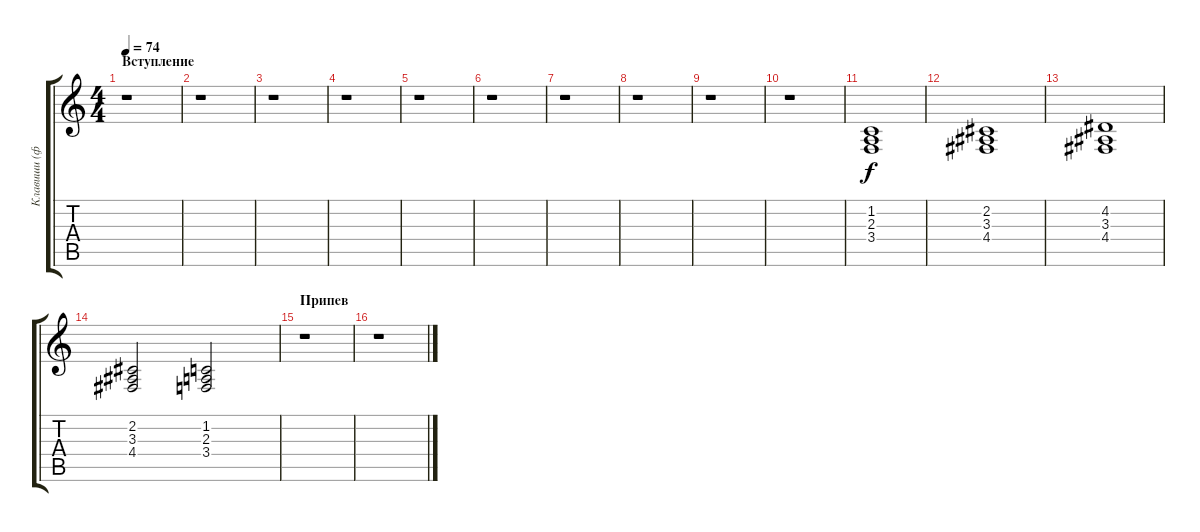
\track ("Клавиши (фон)" "Клавиши (ф") {instrument stringensemble2}
\staff {score tabs}
\tuning (E4 B3 G3 D3 A2 E2) {hide}
\ts (4 4)
\section ("" "Вступление")
\tempo 74
\clef g2
\ks c
r.1{dy f instrument stringensemble2} |
r.1 |
r.1 |
r.1 |
r.1 |
r.1 |
r.1 |
r.1 |
r.1 |
r.1 |
(1.2 2.3 3.4).1 |
(2.2 3.3 4.4).1 |
(4.2 3.3 4.4).1 |
(2.2 3.3 4.4).2 (1.2 2.3 3.4).2 |
\section ("" "Припев")
r.1 |
r.1
